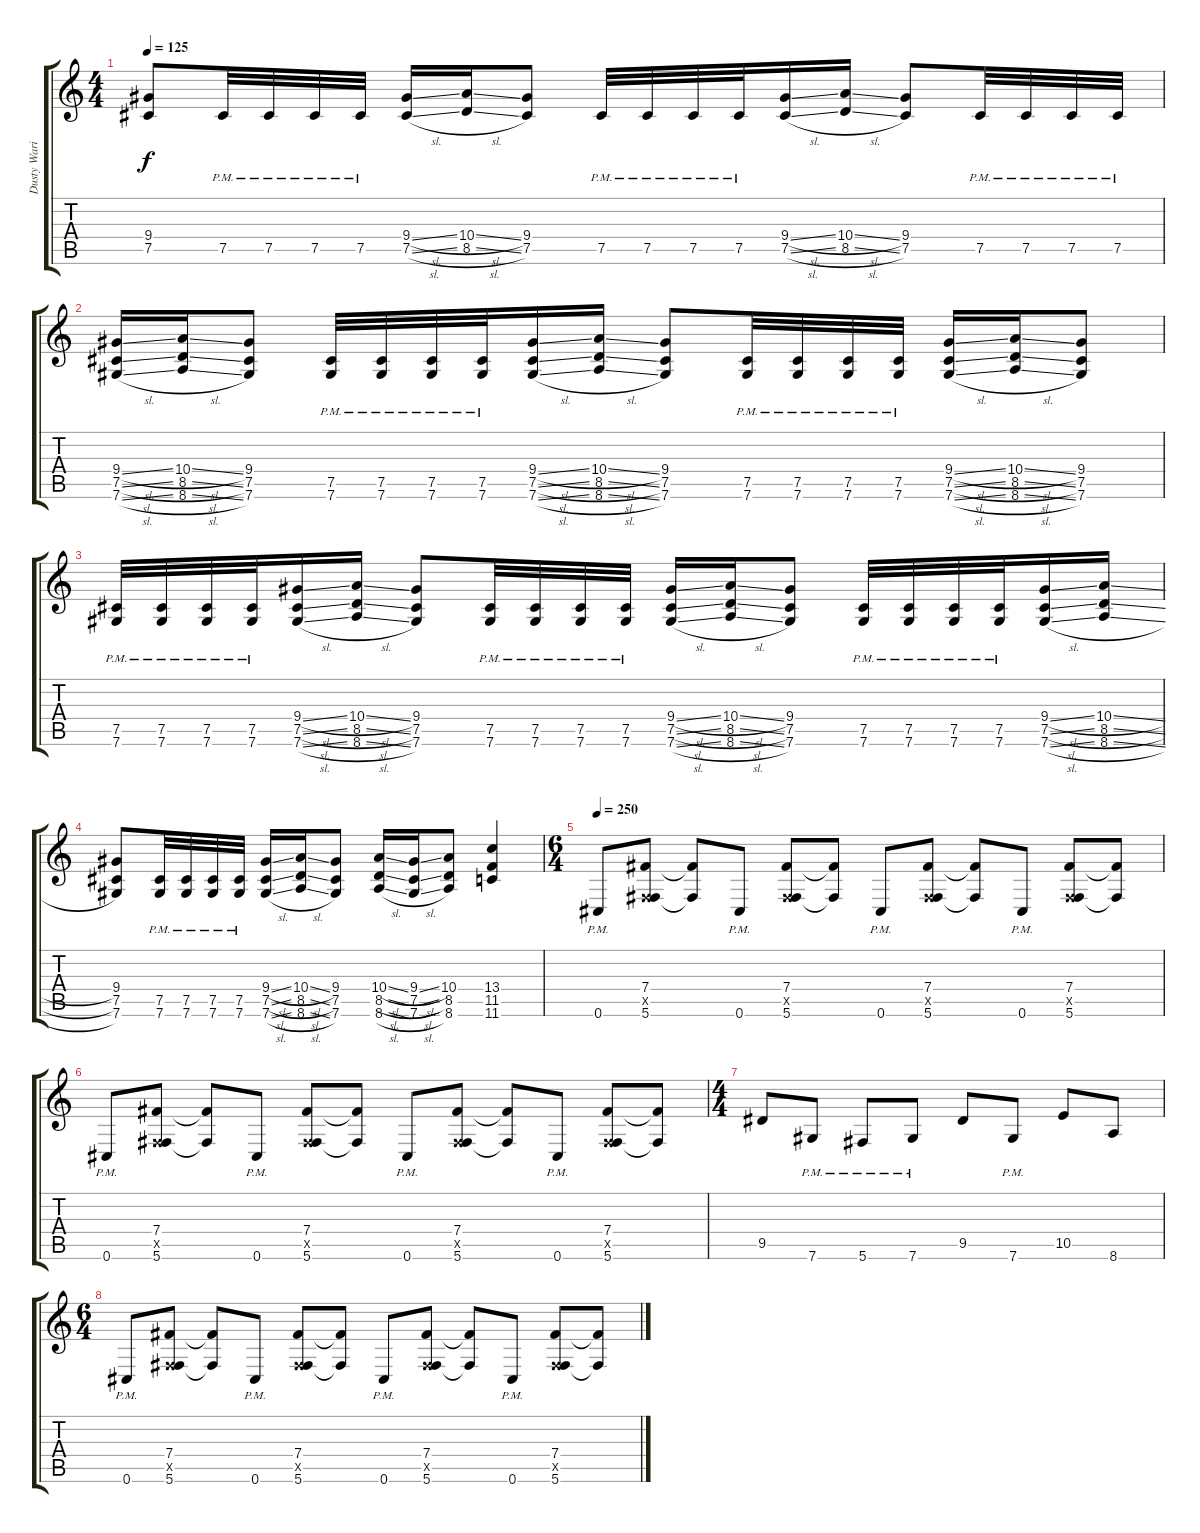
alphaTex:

\track ("Dusty Waring - Rhythm" "Dusty Wari") {instrument distortionguitar}
\staff {score tabs}
\tuning (Db4 Ab3 E3 B2 Gb2 Db2) {hide}
\ts (4 4)
\tempo 125
\clef g2
\ks c
(9.4 7.5).8{dy f} 7.5{pm}.32 7.5{pm}.32 7.5{pm}.32 7.5{pm}.32 (9.4{sl} 7.5{sl}).16 (10.4{sl} 8.5{sl}).16 (9.4 7.5).8 7.5{pm}.32 7.5{pm}.32 7.5{pm}.32 7.5{pm}.32 (9.4{sl} 7.5{sl}).16 (10.4{sl} 8.5{sl}).16 (9.4 7.5).8 7.5{pm}.32 7.5{pm}.32 7.5{pm}.32 7.5{pm}.32 |
(9.4{sl} 7.5{sl} 7.6{sl}).16 (10.4{sl} 8.5{sl} 8.6{sl}).16 (9.4 7.5 7.6).8 (7.5{pm} 7.6{pm}).32 (7.5{pm} 7.6{pm}).32 (7.5{pm} 7.6{pm}).32 (7.5{pm} 7.6{pm}).32 (9.4{sl} 7.5{sl} 7.6{sl}).16 (10.4{sl} 8.5{sl} 8.6{sl}).16 (9.4 7.5 7.6).8 (7.5{pm} 7.6{pm}).32 (7.5{pm} 7.6{pm}).32 (7.5{pm} 7.6{pm}).32 (7.5{pm} 7.6{pm}).32 (9.4{sl} 7.5{sl} 7.6{sl}).16 (10.4{sl} 8.5{sl} 8.6{sl}).16 (9.4 7.5 7.6).8 |
(7.5{pm} 7.6{pm}).32 (7.5{pm} 7.6{pm}).32 (7.5{pm} 7.6{pm}).32 (7.5{pm} 7.6{pm}).32 (9.4{sl} 7.5{sl} 7.6{sl}).16 (10.4{sl} 8.5{sl} 8.6{sl}).16 (9.4 7.5 7.6).8 (7.5{pm} 7.6{pm}).32 (7.5{pm} 7.6{pm}).32 (7.5{pm} 7.6{pm}).32 (7.5{pm} 7.6{pm}).32 (9.4{sl} 7.5{sl} 7.6{sl}).16 (10.4{sl} 8.5{sl} 8.6{sl}).16 (9.4 7.5 7.6).8 (7.5{pm} 7.6{pm}).32 (7.5{pm} 7.6{pm}).32 (7.5{pm} 7.6{pm}).32 (7.5{pm} 7.6{pm}).32 (9.4{sl} 7.5{sl} 7.6{sl}).16 (10.4{sl} 8.5{sl} 8.6{sl}).16 |
(9.4 7.5 7.6).8 (7.5{pm} 7.6{pm}).32 (7.5{pm} 7.6{pm}).32 (7.5{pm} 7.6{pm}).32 (7.5{pm} 7.6{pm}).32 (9.4{sl} 7.5{sl} 7.6{sl}).16 (10.4{sl} 8.5{sl} 8.6{sl}).16 (9.4 7.5 7.6).8 (10.4{sl} 8.5{sl} 8.6{sl}).16 (9.4{sl} 7.5{sl} 7.6{sl}).16 (10.4 8.5 8.6).8 (13.4 11.5 11.6).4 |
\ts (6 4)
\tempo 250
0.6{pm}.8 (7.4 0.5{x} 5.6).8 (7.4{t} 5.6{t}).8 0.6{pm}.8 (7.4 0.5{x} 5.6).8 (7.4{t} 5.6{t}).8 0.6{pm}.8 (7.4 0.5{x} 5.6).8 (7.4{t} 5.6{t}).8 0.6{pm}.8 (7.4 0.5{x} 5.6).8 (7.4{t} 5.6{t}).8 |
0.6{pm}.8 (7.4 0.5{x} 5.6).8 (7.4{t} 5.6{t}).8 0.6{pm}.8 (7.4 0.5{x} 5.6).8 (7.4{t} 5.6{t}).8 0.6{pm}.8 (7.4 0.5{x} 5.6).8 (7.4{t} 5.6{t}).8 0.6{pm}.8 (7.4 0.5{x} 5.6).8 (7.4{t} 5.6{t}).8 |
\ts (4 4)
9.5.8 7.6{pm}.8 5.6{pm}.8 7.6{pm}.8 9.5.8 7.6{pm}.8 10.5.8 8.6.8 |
\ts (6 4)
0.6{pm}.8 (7.4 0.5{x} 5.6).8 (7.4{t} 5.6{t}).8 0.6{pm}.8 (7.4 0.5{x} 5.6).8 (7.4{t} 5.6{t}).8 0.6{pm}.8 (7.4 0.5{x} 5.6).8 (7.4{t} 5.6{t}).8 0.6{pm}.8 (7.4 0.5{x} 5.6).8 (7.4{t} 5.6{t}).8
